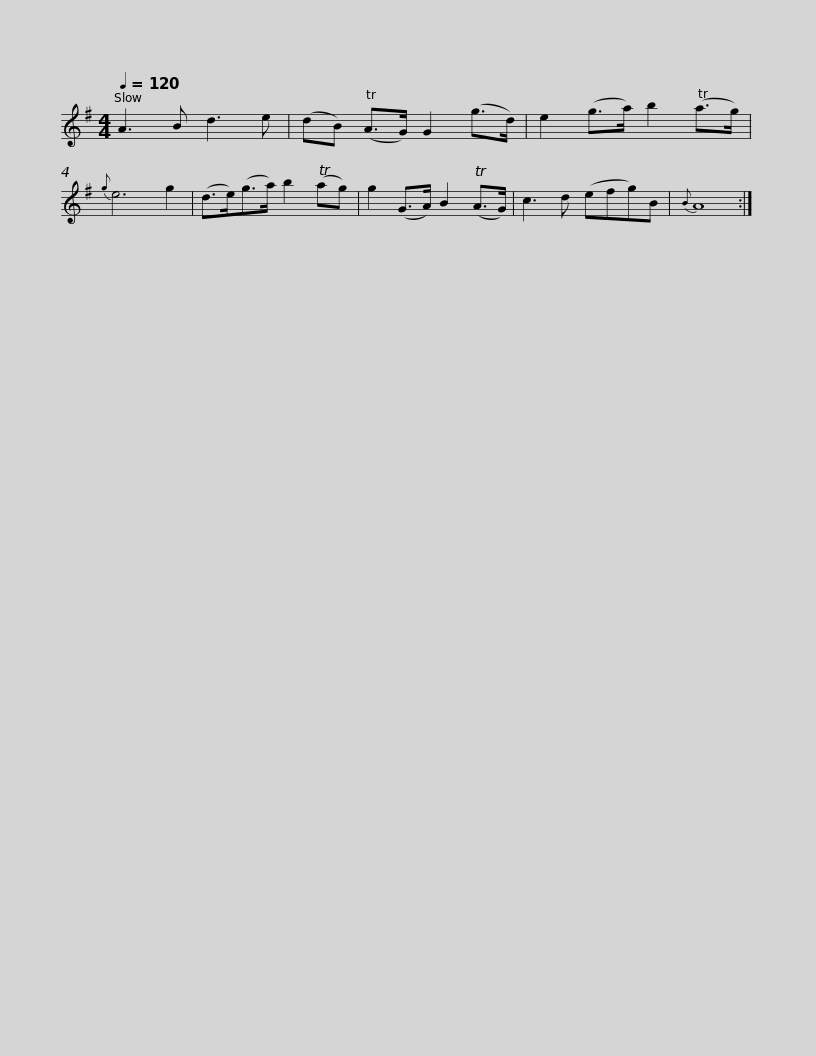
X:1
L:1/8
Q:1/4=120
M:4/4
I:linebreak $
K:G
V:1 treble
V:1
 A3 B d3 e | (dB) (TA>G) G2 (g>d) | e2 (g>a) b2 (Ta>g) |{g} e6 g2 | (d>e)(g>a) b2 (Tag) | %5
 g2 (G>A) B2 (TA>G) |$ c3 d (efg)B |{B} A8 :| %8
